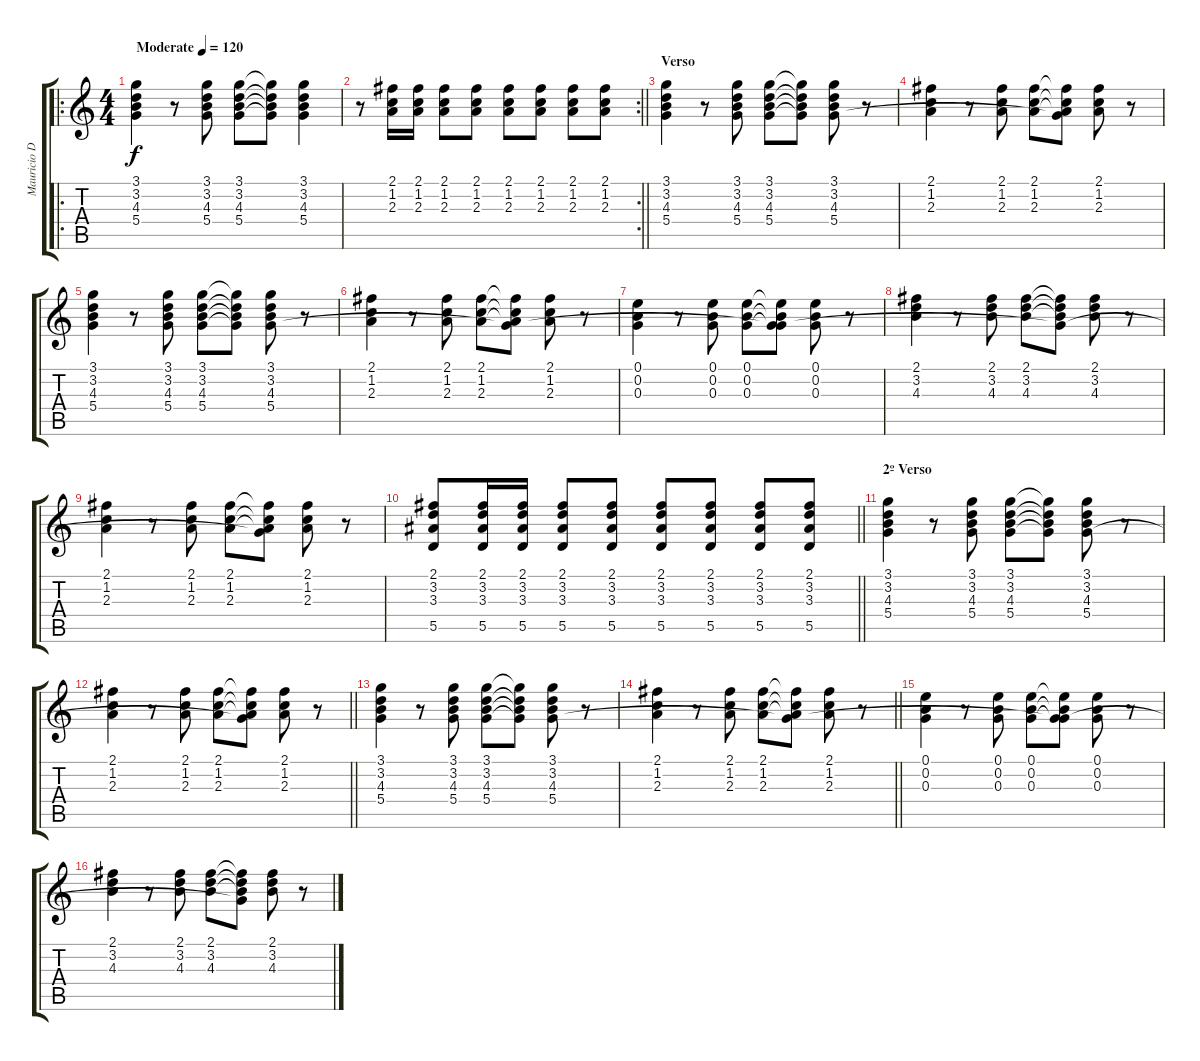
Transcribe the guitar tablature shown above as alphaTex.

\track ("Mauricio Durán" "Mauricio D") {instrument acousticguitarsteel}
\staff {score tabs}
\tuning (E4 B3 G3 D3 A2 E2) {hide}
\ro
\ts (4 4)
\tempo (120 "Moderate")
\clef g2
\ks c
(3.1 3.2 4.3 5.4).4{dy f instrument acousticguitarsteel} r.8 (3.1 3.2 4.3 5.4).8 (3.1 3.2 4.3 5.4).8 (3.1{t} 3.2{t} 4.3{t} 5.4{t}).8 (3.1 3.2 4.3 5.4).4 |
\rc 2
\barLineRight lightlight
r.8 (2.1 1.2 2.3).16 (2.1 1.2 2.3).16 (2.1 1.2 2.3).8 (2.1 1.2 2.3).8 (2.1 1.2 2.3).8 (2.1 1.2 2.3).8 (2.1 1.2 2.3).8 (2.1 1.2 2.3).8 |
\section ("" "Verso")
(3.1 3.2 4.3 5.4).4 r.8 (3.1 3.2 4.3 5.4).8 (3.1 3.2 4.3 5.4).8 (3.1{t} 3.2{t} 4.3{t} 5.4{t}).8 (3.1 3.2 4.3 5.4).8 r.8 |
(2.1 1.2 2.3).4 r.8 (2.1 1.2 2.3).8 (2.1 1.2 2.3).8 (2.1{t} 1.2{t} 2.3{t} 5.4{t}).8 (2.1 1.2 2.3).8 r.8 |
(3.1 3.2 4.3 5.4).4 r.8 (3.1 3.2 4.3 5.4).8 (3.1 3.2 4.3 5.4).8 (3.1{t} 3.2{t} 4.3{t} 5.4{t}).8 (3.1 3.2 4.3 5.4).8 r.8 |
(2.1 1.2 2.3).4 r.8 (2.1 1.2 2.3).8 (2.1 1.2 2.3).8 (2.1{t} 1.2{t} 2.3{t} 5.4{t}).8 (2.1 1.2 2.3).8 r.8 |
(0.1 0.2 0.3).4 r.8 (0.1 0.2 0.3).8 (0.1 0.2 0.3).8 (0.1{t} 0.2{t} 0.3{t} 5.4{t}).8 (0.1 0.2 0.3).8 r.8 |
(2.1 3.2 4.3).4 r.8 (2.1 3.2 4.3).8 (2.1 3.2 4.3).8 (2.1{t} 3.2{t} 4.3{t} 5.4{t}).8 (2.1 3.2 4.3).8 r.8 |
(2.1 1.2 2.3).4 r.8 (2.1 1.2 2.3).8 (2.1 1.2 2.3).8 (2.1{t} 1.2{t} 2.3{t} 5.4{t}).8 (2.1 1.2 2.3).8 r.8 |
\barLineRight lightlight
(2.1 3.2 3.3 5.5).8 (2.1 3.2 3.3 5.5).16 (2.1 3.2 3.3 5.5).16 (2.1 3.2 3.3 5.5).8 (2.1 3.2 3.3 5.5).8 (2.1 3.2 3.3 5.5).8 (2.1 3.2 3.3 5.5).8 (2.1 3.2 3.3 5.5).8 (2.1 3.2 3.3 5.5).8 |
\section ("" "2º Verso")
(3.1 3.2 4.3 5.4).4 r.8 (3.1 3.2 4.3 5.4).8 (3.1 3.2 4.3 5.4).8 (3.1{t} 3.2{t} 4.3{t} 5.4{t}).8 (3.1 3.2 4.3 5.4).8 r.8 |
\barLineRight lightlight
(2.1 1.2 2.3).4 r.8 (2.1 1.2 2.3).8 (2.1 1.2 2.3).8 (2.1{t} 1.2{t} 2.3{t} 5.4{t}).8 (2.1 1.2 2.3).8 r.8 |
(3.1 3.2 4.3 5.4).4 r.8 (3.1 3.2 4.3 5.4).8 (3.1 3.2 4.3 5.4).8 (3.1{t} 3.2{t} 4.3{t} 5.4{t}).8 (3.1 3.2 4.3 5.4).8 r.8 |
\barLineRight lightlight
(2.1 1.2 2.3).4 r.8 (2.1 1.2 2.3).8 (2.1 1.2 2.3).8 (2.1{t} 1.2{t} 2.3{t} 5.4{t}).8 (2.1 1.2 2.3).8 r.8 |
(0.1 0.2 0.3).4 r.8 (0.1 0.2 0.3).8 (0.1 0.2 0.3).8 (0.1{t} 0.2{t} 0.3{t} 5.4{t}).8 (0.1 0.2 0.3).8 r.8 |
(2.1 3.2 4.3).4 r.8 (2.1 3.2 4.3).8 (2.1 3.2 4.3).8 (2.1{t} 3.2{t} 4.3{t} 5.4{t}).8 (2.1 3.2 4.3).8 r.8
